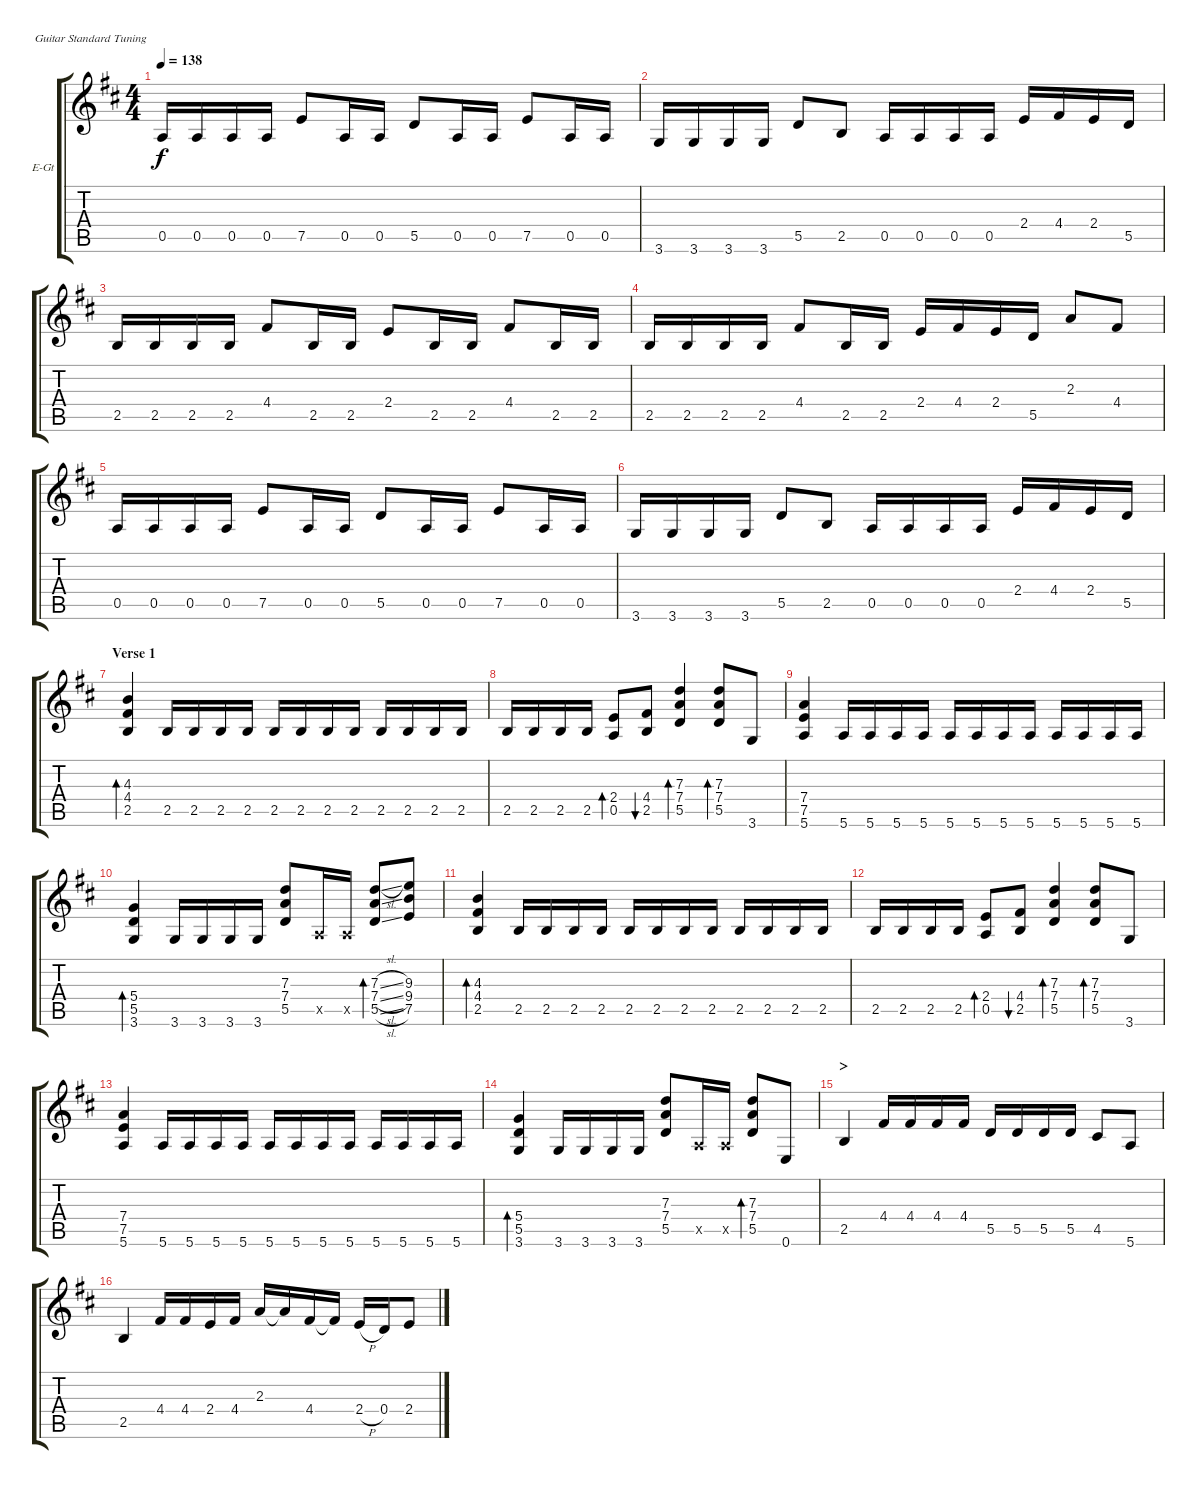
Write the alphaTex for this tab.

\defaultSystemsLayout 4
\bracketExtendMode groupsimilarinstruments
\firstSystemTrackNameOrientation horizontal
\otherSystemsTrackNameOrientation horizontal
\track ("Electric Guitar" "E-Gt") {instrument distortionguitar}
\staff {score tabs}
\tuning (E4 B3 G3 D3 A2 E2)
\ts (4 4)
\tempo 138
\clef g2
\ks d
0.5.16{dy f} 0.5.16 0.5.16 0.5.16 7.5.8 0.5.16 0.5.16 5.5.8 0.5.16 0.5.16 7.5.8 0.5.16 0.5.16 |
3.6.16 3.6.16 3.6.16 3.6.16 5.5.8 2.5.8 0.5.16 0.5.16 0.5.16 0.5.16 2.4.16 4.4.16 2.4.16 5.5.16 |
2.5.16 2.5.16 2.5.16 2.5.16 4.4.8 2.5.16 2.5.16 2.4.8 2.5.16 2.5.16 4.4.8 2.5.16 2.5.16 |
2.5.16 2.5.16 2.5.16 2.5.16 4.4.8 2.5.16 2.5.16 2.4.16 4.4.16 2.4.16 5.5.16 2.3.8 4.4.8 |
0.5.16 0.5.16 0.5.16 0.5.16 7.5.8 0.5.16 0.5.16 5.5.8 0.5.16 0.5.16 7.5.8 0.5.16 0.5.16 |
3.6.16 3.6.16 3.6.16 3.6.16 5.5.8 2.5.8 0.5.16 0.5.16 0.5.16 0.5.16 2.4.16 4.4.16 2.4.16 5.5.16 |
\section ("" "Verse 1")
(2.5 4.4 4.3).4{bd 30} 2.5.16 2.5.16 2.5.16 2.5.16 2.5.16 2.5.16 2.5.16 2.5.16 2.5.16 2.5.16 2.5.16 2.5.16 |
2.5.16 2.5.16 2.5.16 2.5.16 (0.5 2.4).8{bd 30} (2.5 4.4).8{bu 30} (5.5 7.4 7.3).4{bd 30} (5.5 7.4 7.3).8{bd 30} 3.6.8 |
(5.6 7.5 7.4).4 5.6.16 5.6.16 5.6.16 5.6.16 5.6.16 5.6.16 5.6.16 5.6.16 5.6.16 5.6.16 5.6.16 5.6.16 |
(3.6 5.5 5.4).4{bd 30} 3.6.16 3.6.16 3.6.16 3.6.16 (5.5 7.4 7.3).8 0.5{x}.16 0.5{x}.16 (5.5{sl} 7.4{sl} 7.3{sl}).8{bd 30} (7.5 9.4 9.3).8 |
(2.5 4.4 4.3).4{bd 30} 2.5.16 2.5.16 2.5.16 2.5.16 2.5.16 2.5.16 2.5.16 2.5.16 2.5.16 2.5.16 2.5.16 2.5.16 |
2.5.16 2.5.16 2.5.16 2.5.16 (0.5 2.4).8{bd 30} (2.5 4.4).8{bu 30} (5.5 7.4 7.3).4{bd 30} (5.5 7.4 7.3).8{bd 30} 3.6.8 |
(5.6 7.5 7.4).4 5.6.16 5.6.16 5.6.16 5.6.16 5.6.16 5.6.16 5.6.16 5.6.16 5.6.16 5.6.16 5.6.16 5.6.16 |
(3.6 5.5 5.4).4{bd 30} 3.6.16 3.6.16 3.6.16 3.6.16 (5.5 7.4 7.3).8 0.5{x}.16 0.5{x}.16 (5.5 7.4 7.3).8{bd 30} 0.6.8 |
\section ("" ">")
2.5.4 4.4.16 4.4.16 4.4.16 4.4.16 5.5.16 5.5.16 5.5.16 5.5.16 4.5.8 5.6.8 |
2.5.4 4.4.16 4.4.16 2.4.16 4.4.16 2.3.16 2.3{t}.16 4.4.16 4.4{t}.16 2.4{h}.16 0.4.16 2.4.8
